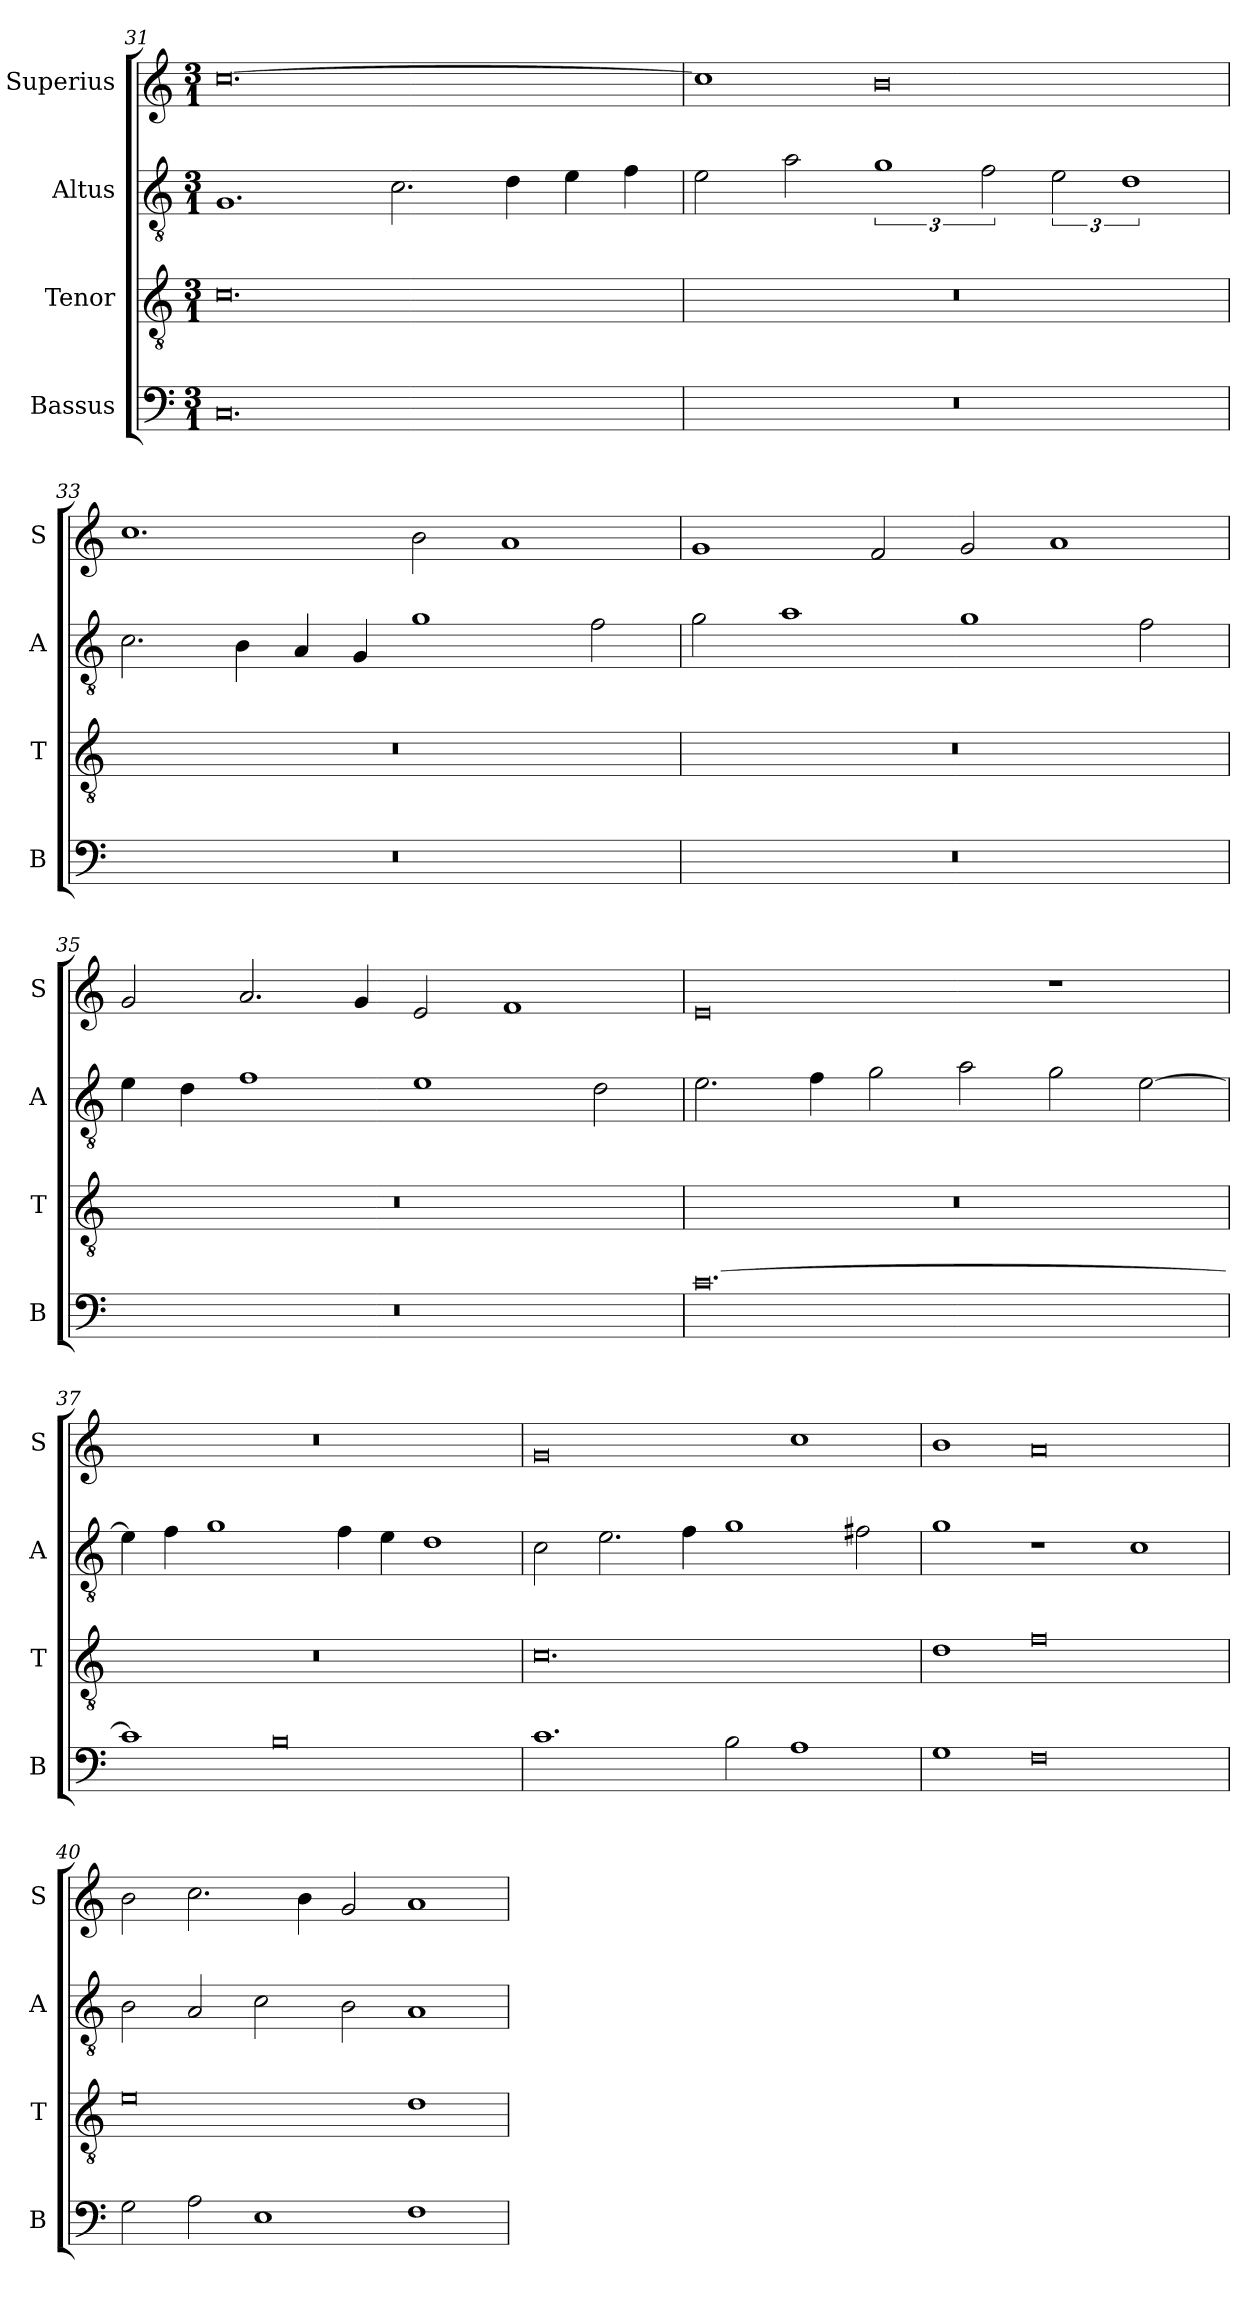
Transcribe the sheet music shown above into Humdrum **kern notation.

**kern	**kern	**kern	**kern
*part4	*part3	*part2	*part1
*staff4	*staff3	*staff2	*staff1
*I"Bassus	*I"Tenor	*I"Altus	*I"Superius
*I'B	*I'T	*I'A	*I'S
*clefF4	*clefGv2	*clefGv2	*clefG2
*k[]	*k[]	*k[]	*k[]
*M3/1	*M3/1	*M3/1	*M3/1
=31	=31	=31	=31
0.C	0.c	1.G	[0.cc
.	.	2.c\	.
.	.	4d\	.
.	.	4e\	.
.	.	4f\	.
=32	=32	=32	=32
0.r	0.r	2e\	1cc]
.	.	2a\	.
.	.	3%2g	0b
.	.	3f\	.
.	.	3e\	.
.	.	3%2d	.
=33	=33	=33	=33
0.r	0.r	2.c\	1.cc
.	.	4B\	.
.	.	4A/	.
.	.	4G/	.
.	.	1g	2b\
.	.	.	1a
.	.	2f\	.
=34	=34	=34	=34
0.r	0.r	2g\	1g
.	.	1a	.
.	.	.	2f/
.	.	1g	2g/
.	.	.	1a
.	.	2f\	.
=35	=35	=35	=35
0.r	0.r	4e\	2g/
.	.	4d\	.
.	.	1f	2.a/
.	.	.	4g/
.	.	1e	2e/
.	.	.	1f
.	.	2d\	.
=36	=36	=36	=36
[0.c	0.r	2.e\	0e
.	.	4f\	.
.	.	2g\	.
.	.	2a\	.
.	.	2g\	1r
.	.	[2e\	.
=37	=37	=37	=37
1c]	0.r	4e\]	0.r
.	.	4f\	.
.	.	1g	.
0B	.	.	.
.	.	4f\	.
.	.	4e\	.
.	.	1d	.
=38	=38	=38	=38
1.c	0.c	2c\	0g
.	.	2.e\	.
.	.	4f\	.
2B\	.	1g	.
1A	.	.	1cc
.	.	2f#X\	.
=39	=39	=39	=39
1G	1d	1g	1b
0F	0f	1r	0a
.	.	1c	.
=40	=40	=40	=40
2G\	0e	2B\	2b\
2A\	.	2A/	2.cc\
1E	.	2c\	.
.	.	.	4b\
.	.	2B\	2g/
1F	1d	1A	1a
=	=	=	=
*-	*-	*-	*-
